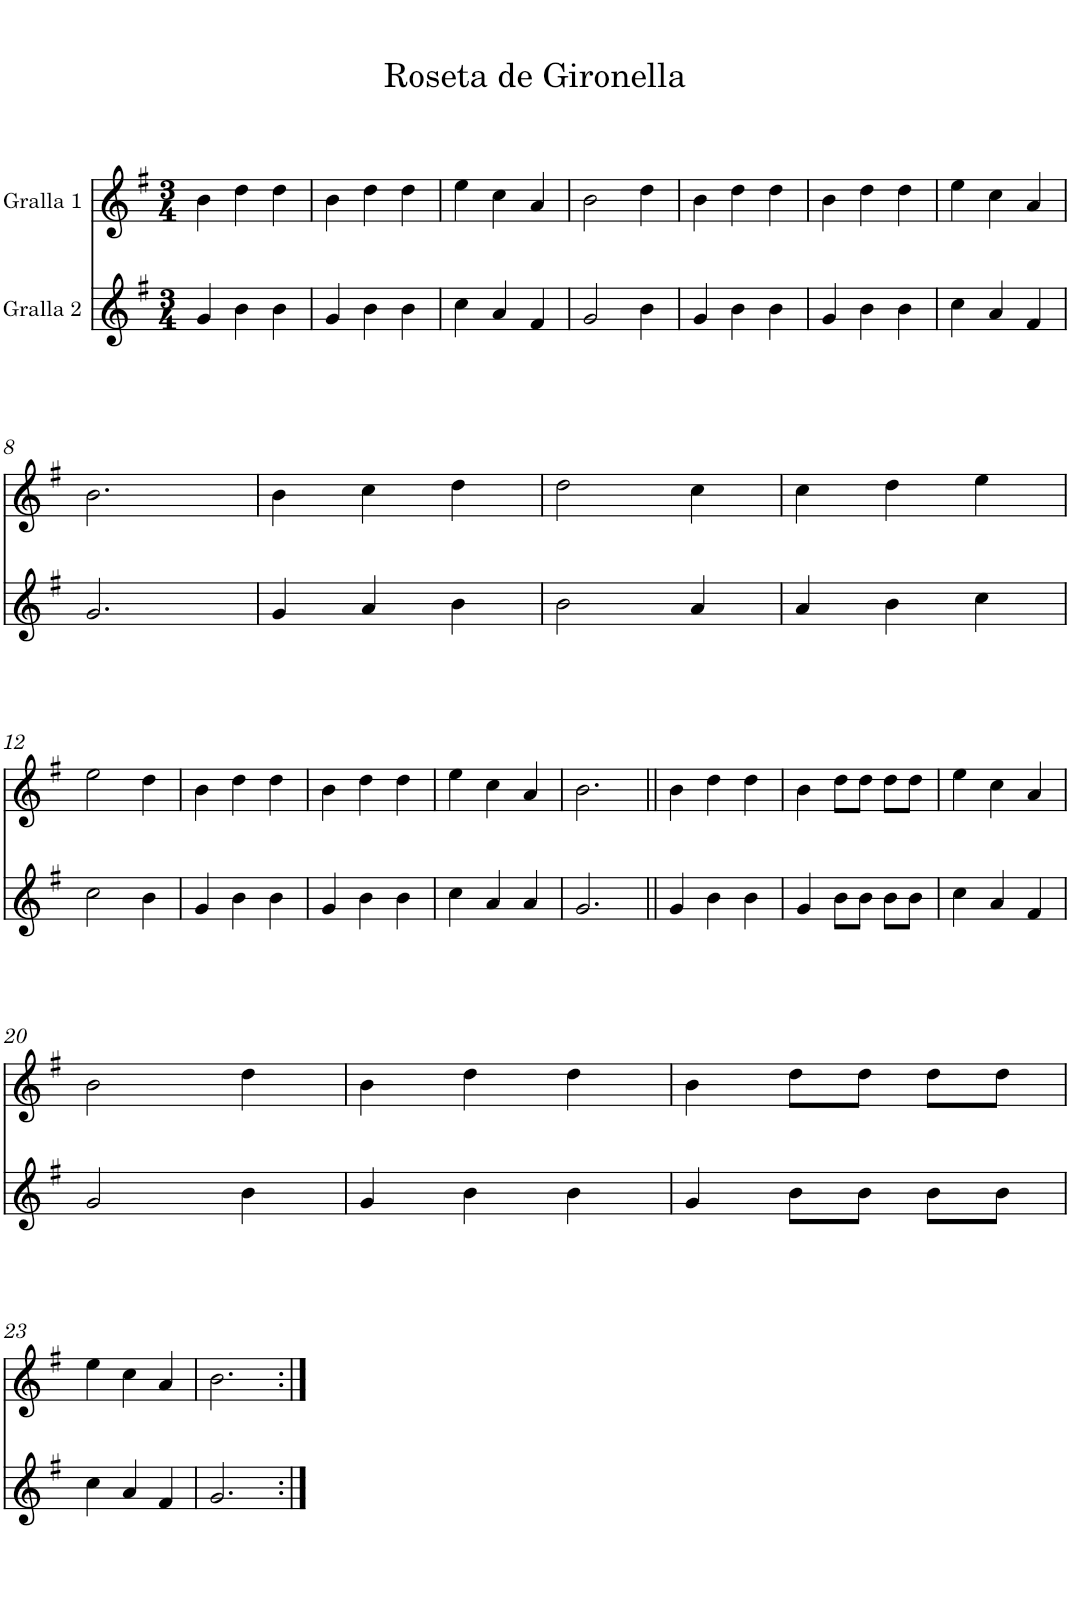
**kern	**kern
*part2	*part1
*staff2	*staff1
*I"Gralla 2	*I"Gralla 1
*clefG2	*clefG2
*k[f#]	*k[f#]
*M3/4	*M3/4
=1	=1
4g/	4b\
4b\	4dd\
4b\	4dd\
=2	=2
4g/	4b\
4b\	4dd\
4b\	4dd\
=3	=3
4cc\	4ee\
4a/	4cc\
4f#/	4a/
=4	=4
2g/	2b\
4b\	4dd\
=5	=5
4g/	4b\
4b\	4dd\
4b\	4dd\
=6	=6
4g/	4b\
4b\	4dd\
4b\	4dd\
=7	=7
4cc\	4ee\
4a/	4cc\
4f#/	4a/
!!LO:LB:g=z
=8	=8
2.g/	2.b\
=9	=9
4g/	4b\
4a/	4cc\
4b\	4dd\
=10	=10
2b\	2dd\
4a/	4cc\
=11	=11
4a/	4cc\
4b\	4dd\
4cc\	4ee\
!!LO:LB:g=z
=12	=12
2cc\	2ee\
4b\	4dd\
=13	=13
4g/	4b\
4b\	4dd\
4b\	4dd\
=14	=14
4g/	4b\
4b\	4dd\
4b\	4dd\
=15	=15
4cc\	4ee\
4a/	4cc\
4a/	4a/
=16	=16
2.g/	2.b\
=17||	=17||
4g/	4b\
4b\	4dd\
4b\	4dd\
=18	=18
4g/	4b\
8b\L	8dd\L
8b\J	8dd\J
8b\L	8dd\L
8b\J	8dd\J
=19	=19
4cc\	4ee\
4a/	4cc\
4f#/	4a/
!!LO:LB:g=z
=20	=20
2g/	2b\
4b\	4dd\
=21	=21
4g/	4b\
4b\	4dd\
4b\	4dd\
=22	=22
4g/	4b\
8b\L	8dd\L
8b\J	8dd\J
8b\L	8dd\L
8b\J	8dd\J
!!LO:LB:g=z
=23	=23
4cc\	4ee\
4a/	4cc\
4f#/	4a/
=24	=24
2.g/	2.b\
=:|!	=:|!
*-	*-
